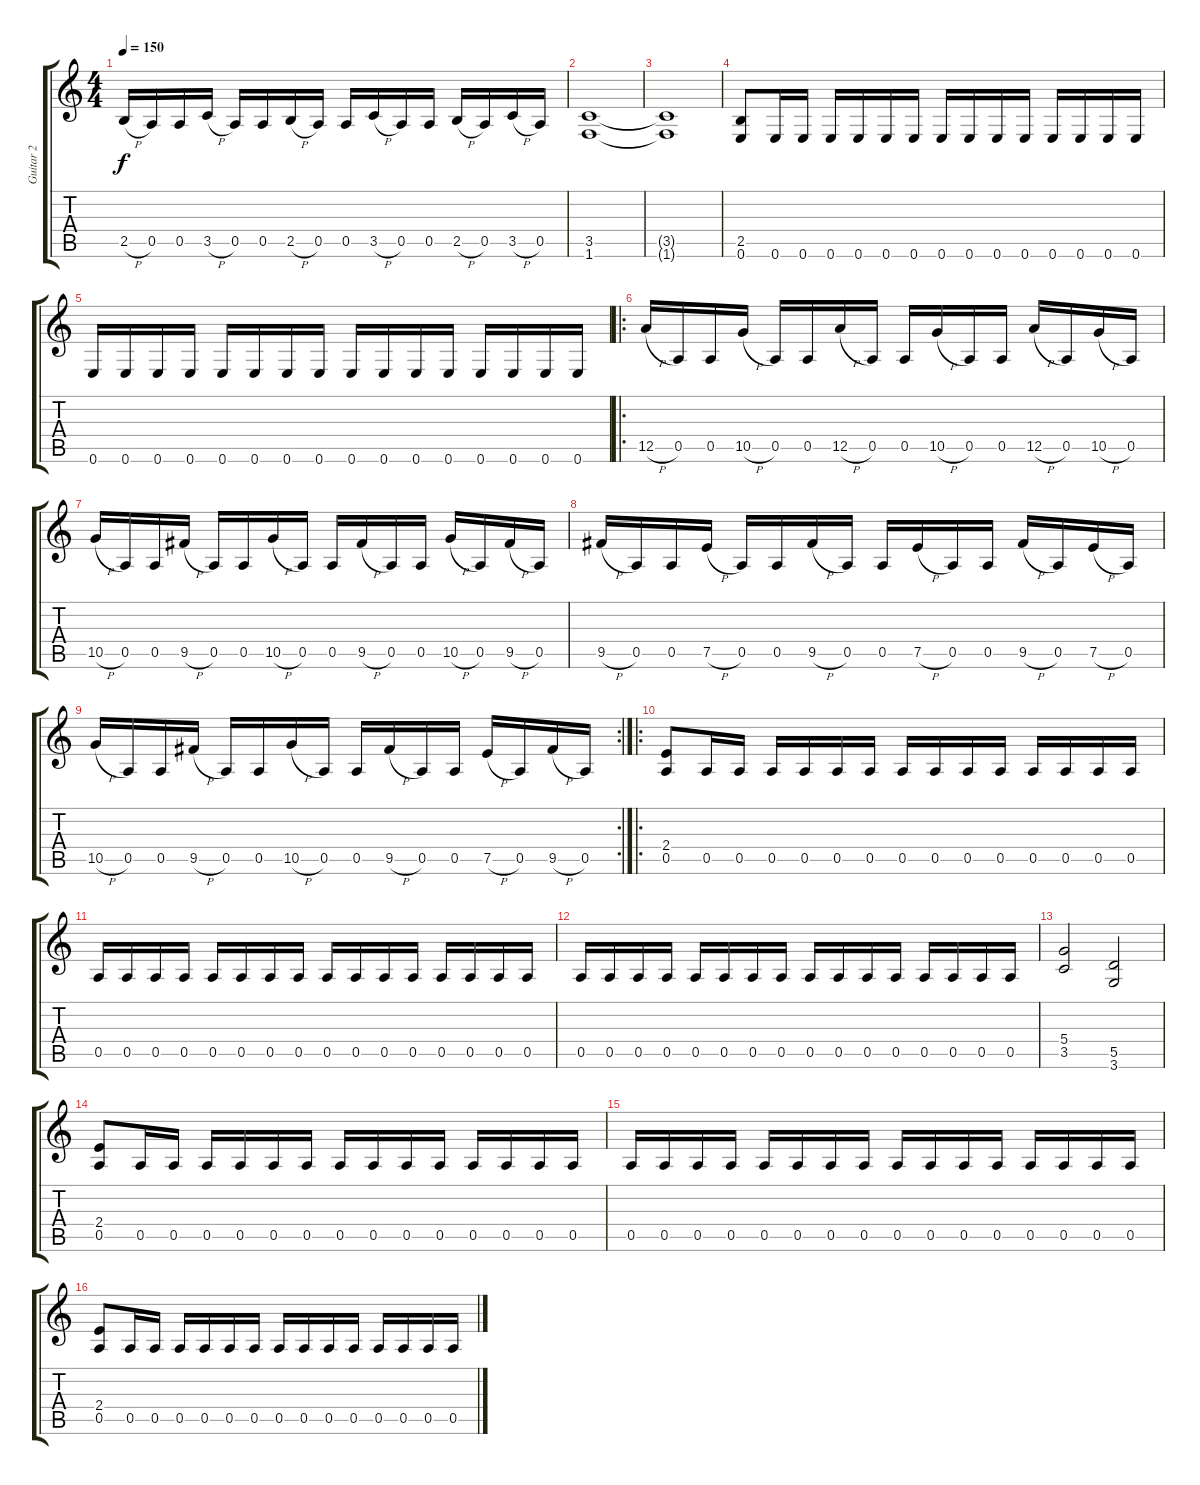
\track ("Guitar 2" "Guitar 2") {instrument overdrivenguitar}
\staff {score tabs}
\tuning (E4 B3 G3 D3 A2 E2) {hide}
\ts (4 4)
\tempo 150
\clef g2
\ks c
2.5{h}.16{dy f} 0.5.16 0.5.16 3.5{h}.16 0.5.16 0.5.16 2.5{h}.16 0.5.16 0.5.16 3.5{h}.16 0.5.16 0.5.16 2.5{h}.16 0.5.16 3.5{h}.16 0.5.16 |
(3.5 1.6).1 |
(3.5{t} 1.6{t}).1 |
(2.5 0.6).8 0.6.16 0.6.16 0.6.16 0.6.16 0.6.16 0.6.16 0.6.16 0.6.16 0.6.16 0.6.16 0.6.16 0.6.16 0.6.16 0.6.16 |
0.6.16 0.6.16 0.6.16 0.6.16 0.6.16 0.6.16 0.6.16 0.6.16 0.6.16 0.6.16 0.6.16 0.6.16 0.6.16 0.6.16 0.6.16 0.6.16 |
\ro
12.5{h}.16 0.5.16 0.5.16 10.5{h}.16 0.5.16 0.5.16 12.5{h}.16 0.5.16 0.5.16 10.5{h}.16 0.5.16 0.5.16 12.5{h}.16 0.5.16 10.5{h}.16 0.5.16 |
10.5{h}.16 0.5.16 0.5.16 9.5{h}.16 0.5.16 0.5.16 10.5{h}.16 0.5.16 0.5.16 9.5{h}.16 0.5.16 0.5.16 10.5{h}.16 0.5.16 9.5{h}.16 0.5.16 |
9.5{h}.16 0.5.16 0.5.16 7.5{h}.16 0.5.16 0.5.16 9.5{h}.16 0.5.16 0.5.16 7.5{h}.16 0.5.16 0.5.16 9.5{h}.16 0.5.16 7.5{h}.16 0.5.16 |
\rc 2
10.5{h}.16 0.5.16 0.5.16 9.5{h}.16 0.5.16 0.5.16 10.5{h}.16 0.5.16 0.5.16 9.5{h}.16 0.5.16 0.5.16 7.5{h}.16 0.5.16 9.5{h}.16 0.5.16 |
\ro
(2.4 0.5).8 0.5.16 0.5.16 0.5.16 0.5.16 0.5.16 0.5.16 0.5.16 0.5.16 0.5.16 0.5.16 0.5.16 0.5.16 0.5.16 0.5.16 |
0.5.16 0.5.16 0.5.16 0.5.16 0.5.16 0.5.16 0.5.16 0.5.16 0.5.16 0.5.16 0.5.16 0.5.16 0.5.16 0.5.16 0.5.16 0.5.16 |
0.5.16 0.5.16 0.5.16 0.5.16 0.5.16 0.5.16 0.5.16 0.5.16 0.5.16 0.5.16 0.5.16 0.5.16 0.5.16 0.5.16 0.5.16 0.5.16 |
(5.4 3.5).2 (5.5 3.6).2 |
(2.4 0.5).8 0.5.16 0.5.16 0.5.16 0.5.16 0.5.16 0.5.16 0.5.16 0.5.16 0.5.16 0.5.16 0.5.16 0.5.16 0.5.16 0.5.16 |
0.5.16 0.5.16 0.5.16 0.5.16 0.5.16 0.5.16 0.5.16 0.5.16 0.5.16 0.5.16 0.5.16 0.5.16 0.5.16 0.5.16 0.5.16 0.5.16 |
(2.4 0.5).8 0.5.16 0.5.16 0.5.16 0.5.16 0.5.16 0.5.16 0.5.16 0.5.16 0.5.16 0.5.16 0.5.16 0.5.16 0.5.16 0.5.16
